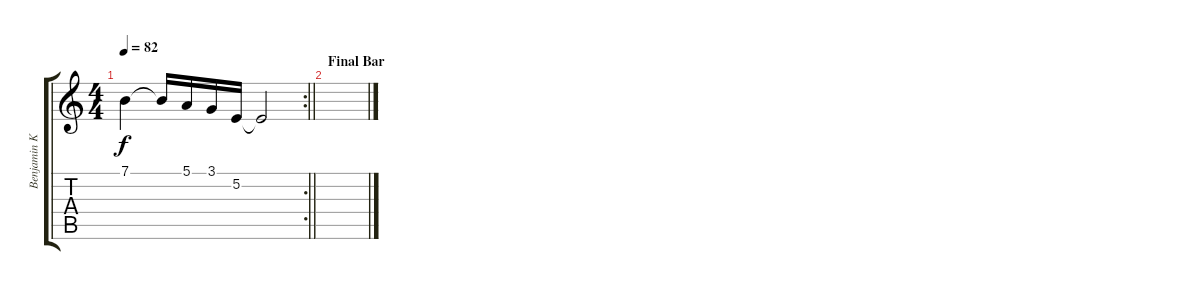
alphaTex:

\track ("Benjamin Kowalewicz - Vocals" "Benjamin K") {instrument sopranosax}
\staff {score tabs}
\tuning (E4 B3 G3 D3 A2 E2) {hide}
\rc 2
\ts (4 4)
\tempo 82
\clef g2
\barLineRight lightlight
\ks c
7.1.4{dy f} 7.1{t}.16 5.1.16 3.1.16 5.2.16 5.2{t}.2 |
\section ("" "Final Bar")
